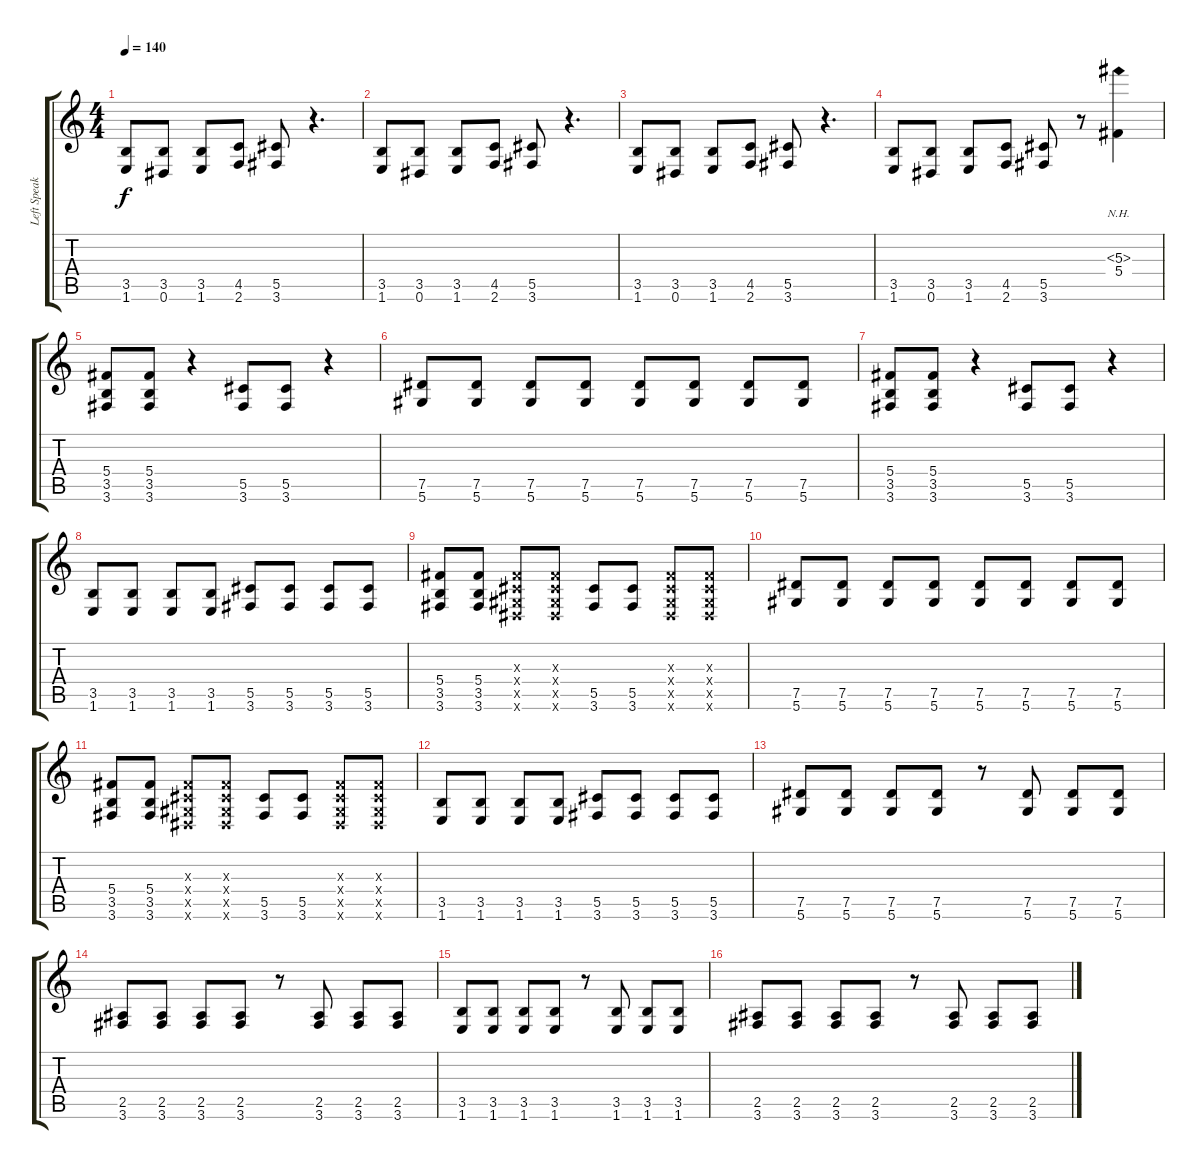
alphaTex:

\track ("Left Speaker" "Left Speak") {instrument distortionguitar}
\staff {score tabs}
\tuning (Eb4 Bb3 Gb3 Db3 Ab2 Eb2) {hide}
\ts (4 4)
\tempo 140
\clef g2
\ks c
(3.5 1.6).8{dy f} (3.5 0.6).8 (3.5 1.6).8 (4.5 2.6).8 (5.5 3.6).8 r.4{d} |
(3.5 1.6).8 (3.5 0.6).8 (3.5 1.6).8 (4.5 2.6).8 (5.5 3.6).8 r.4{d} |
(3.5 1.6).8 (3.5 0.6).8 (3.5 1.6).8 (4.5 2.6).8 (5.5 3.6).8 r.4{d} |
(3.5 1.6).8 (3.5 0.6).8 (3.5 1.6).8 (4.5 2.6).8 (5.5 3.6).8 r.8 (5.3{nh} 5.4).4 |
(5.4 3.5 3.6).8 (5.4 3.5 3.6).8 r.4 (5.5 3.6).8 (5.5 3.6).8 r.4 |
(7.5 5.6).8 (7.5 5.6).8 (7.5 5.6).8 (7.5 5.6).8 (7.5 5.6).8 (7.5 5.6).8 (7.5 5.6).8 (7.5 5.6).8 |
(5.4 3.5 3.6).8 (5.4 3.5 3.6).8 r.4 (5.5 3.6).8 (5.5 3.6).8 r.4 |
(3.5 1.6).8 (3.5 1.6).8 (3.5 1.6).8 (3.5 1.6).8 (5.5 3.6).8 (5.5 3.6).8 (5.5 3.6).8 (5.5 3.6).8 |
(5.4 3.5 3.6).8 (5.4 3.5 3.6).8 (0.3{x} 0.4{x} 0.5{x} 0.6{x}).8 (0.3{x} 0.4{x} 0.5{x} 0.6{x}).8 (5.5 3.6).8 (5.5 3.6).8 (0.3{x} 0.4{x} 0.5{x} 0.6{x}).8 (0.3{x} 0.4{x} 0.5{x} 0.6{x}).8 |
(7.5 5.6).8 (7.5 5.6).8 (7.5 5.6).8 (7.5 5.6).8 (7.5 5.6).8 (7.5 5.6).8 (7.5 5.6).8 (7.5 5.6).8 |
(5.4 3.5 3.6).8 (5.4 3.5 3.6).8 (0.3{x} 0.4{x} 0.5{x} 0.6{x}).8 (0.3{x} 0.4{x} 0.5{x} 0.6{x}).8 (5.5 3.6).8 (5.5 3.6).8 (0.3{x} 0.4{x} 0.5{x} 0.6{x}).8 (0.3{x} 0.4{x} 0.5{x} 0.6{x}).8 |
(3.5 1.6).8 (3.5 1.6).8 (3.5 1.6).8 (3.5 1.6).8 (5.5 3.6).8 (5.5 3.6).8 (5.5 3.6).8 (5.5 3.6).8 |
(7.5 5.6).8 (7.5 5.6).8 (7.5 5.6).8 (7.5 5.6).8 r.8 (7.5 5.6).8 (7.5 5.6).8 (7.5 5.6).8 |
(2.5 3.6).8 (2.5 3.6).8 (2.5 3.6).8 (2.5 3.6).8 r.8 (2.5 3.6).8 (2.5 3.6).8 (2.5 3.6).8 |
(3.5 1.6).8 (3.5 1.6).8 (3.5 1.6).8 (3.5 1.6).8 r.8 (3.5 1.6).8 (3.5 1.6).8 (3.5 1.6).8 |
(2.5 3.6).8 (2.5 3.6).8 (2.5 3.6).8 (2.5 3.6).8 r.8 (2.5 3.6).8 (2.5 3.6).8 (2.5 3.6).8
